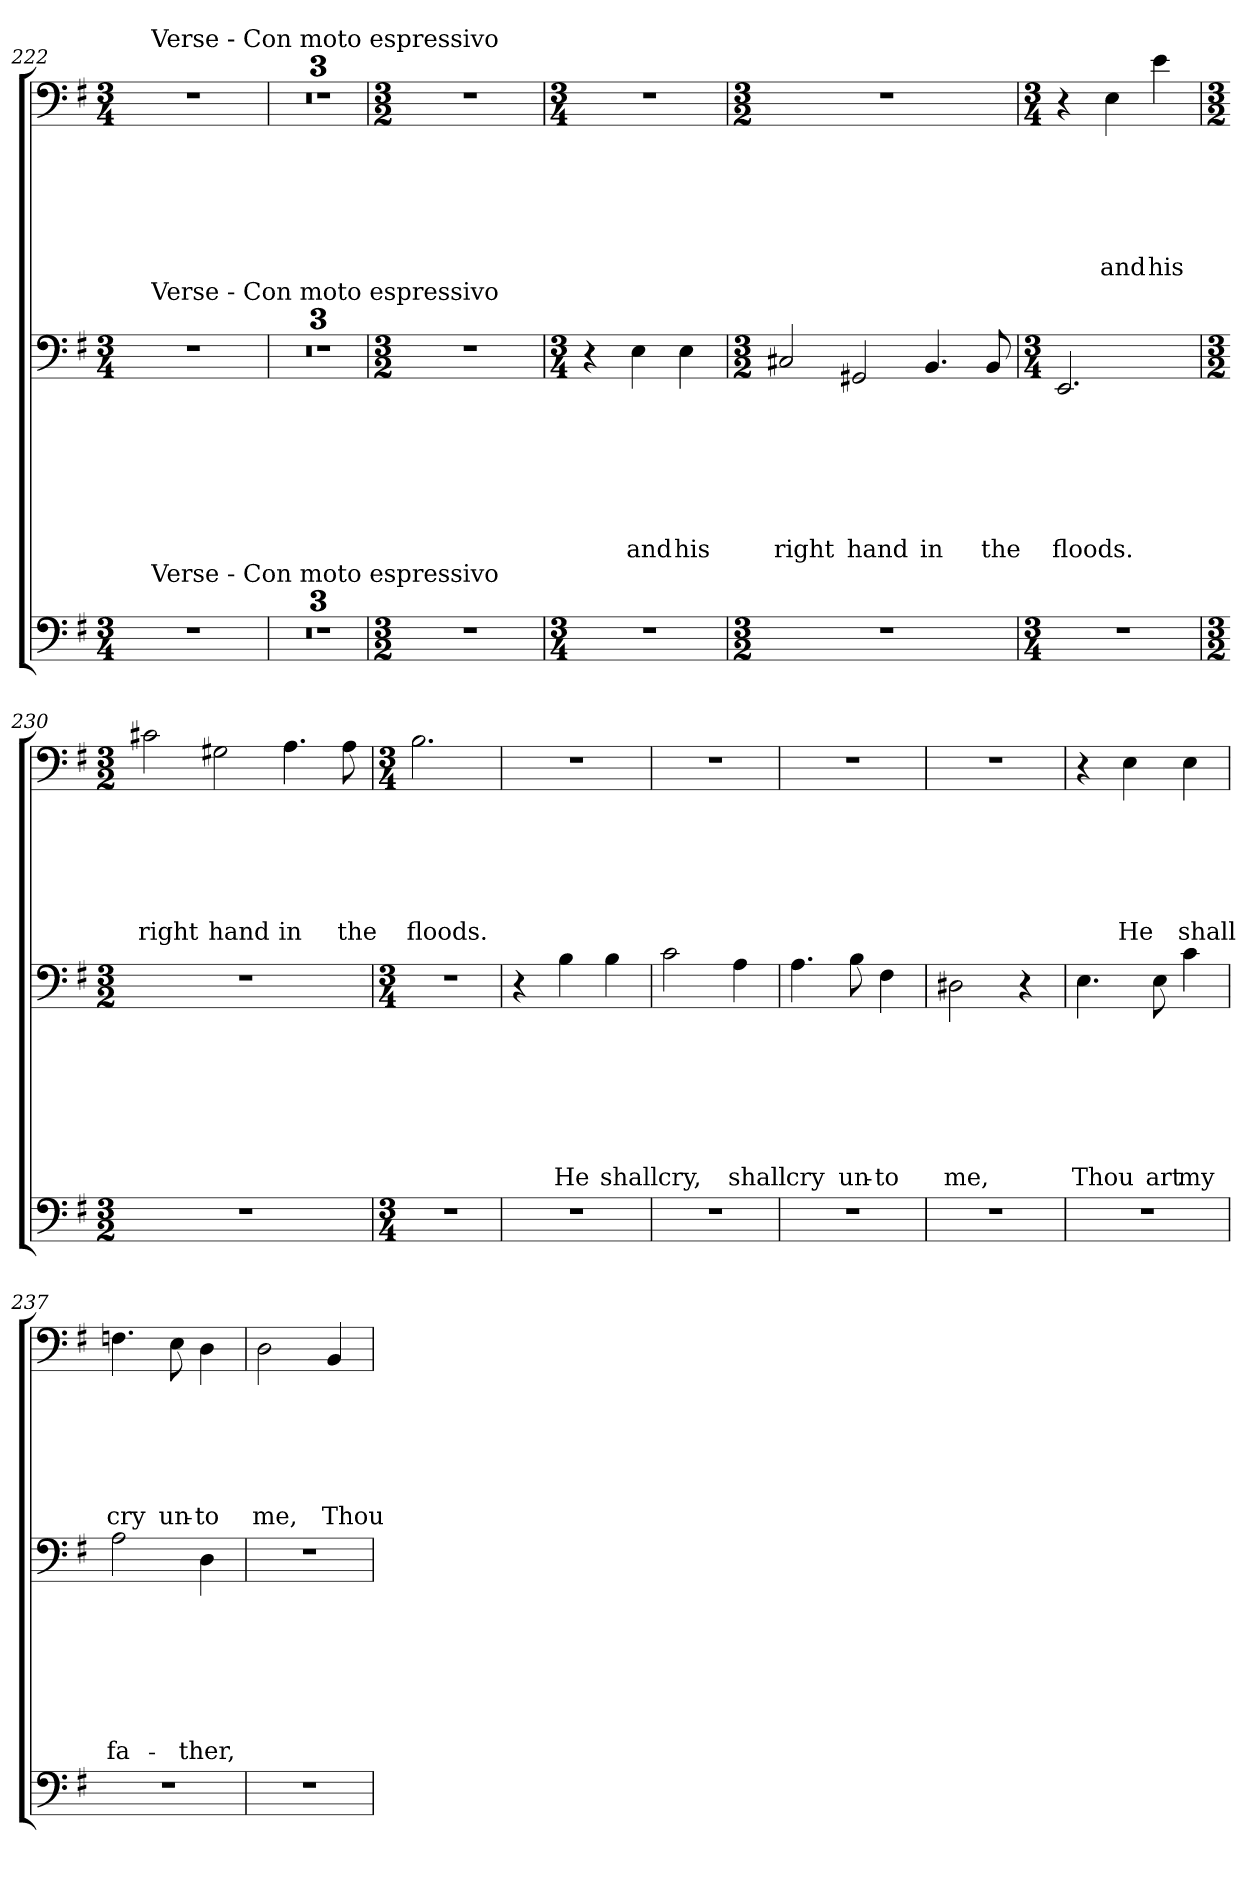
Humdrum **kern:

**kern	**kern	**text	**text	**text	**text	**text	**text	**text	**kern	**text	**text	**text	**text	**text	**text
*part3	*part2	*part2	*part2	*part2	*part2	*part2	*part2	*part2	*part1	*part1	*part1	*part1	*part1	*part1	*part1
*staff3	*staff2	*staff2	*staff2	*staff2	*staff2	*staff2	*staff2	*staff2	*staff1	*staff1	*staff1	*staff1	*staff1	*staff1	*staff1
*clefF4	*clefF4	*	*	*	*	*	*	*	*clefF4	*	*	*	*	*	*
*k[f#]	*k[f#]	*	*	*	*	*	*	*	*k[f#]	*	*	*	*	*	*
*G:	*G:	*	*	*	*	*	*	*	*G:	*	*	*	*	*	*
*M3/4	*M3/4	*	*	*	*	*	*	*	*M3/4	*	*	*	*	*	*
=222	=222	=222	=222	=222	=222	=222	=222	=222	=222	=222	=222	=222	=222	=222	=222
*^	*^	*	*	*	*	*	*	*	*^	*	*	*	*	*	*
2.r	16.ryy	2.r	16.ryy	.	.	.	.	.	.	.	2.r	16.ryy	.	.	.	.	.	.
!	!	!	!	!	!	!	!	!	!	!	!	!LO:TX:a:t=Verse - Con moto espressivo	!	!	!	!	!	!
!	!	!	!LO:TX:a:t=Verse - Con moto espressivo	!	!	!	!	!	!	!	!	!	!	!	!	!	!	!
!	!LO:TX:a:t=Verse - Con moto espressivo	!	!	!	!	!	!	!	!	!	!	!	!	!	!	!	!	!
.	2ryy	.	2ryy	.	.	.	.	.	.	.	.	2ryy	.	.	.	.	.	.
.	8ryy	.	8ryy	.	.	.	.	.	.	.	.	8ryy	.	.	.	.	.	.
.	32ryy	.	32ryy	.	.	.	.	.	.	.	.	32ryy	.	.	.	.	.	.
*v	*v	*	*	*	*	*	*	*	*	*	*v	*v	*	*	*	*	*	*
*	*v	*v	*	*	*	*	*	*	*	*	*	*	*	*	*	*
=223	=223	=223	=223	=223	=223	=223	=223	=223	=223	=223	=223	=223	=223	=223	=223
2.r	2.r	.	.	.	.	.	.	.	2.r	.	.	.	.	.	.
=224	=224	=224	=224	=224	=224	=224	=224	=224	=224	=224	=224	=224	=224	=224	=224
2.r	2.r	.	.	.	.	.	.	.	2.r	.	.	.	.	.	.
=225	=225	=225	=225	=225	=225	=225	=225	=225	=225	=225	=225	=225	=225	=225	=225
2.r	2.r	.	.	.	.	.	.	.	2.r	.	.	.	.	.	.
=226	=226	=226	=226	=226	=226	=226	=226	=226	=226	=226	=226	=226	=226	=226	=226
*M3/2	*M3/2	*	*	*	*	*	*	*	*M3/2	*	*	*	*	*	*
1.r	1.r	.	.	.	.	.	.	.	1.r	.	.	.	.	.	.
!!LO:PB:g=z
=227	=227	=227	=227	=227	=227	=227	=227	=227	=227	=227	=227	=227	=227	=227	=227
*M3/4	*M3/4	*	*	*	*	*	*	*	*M3/4	*	*	*	*	*	*
2.r	4r	.	.	.	.	.	.	.	2.r	.	.	.	.	.	.
!	!	!	!	!	!	!	!	!LO:LY:b	!	!	!	!	!	!	!
.	4E\	.	.	.	.	.	.	and	.	.	.	.	.	.	.
!	!	!	!	!	!	!	!	!LO:LY:b	!	!	!	!	!	!	!
.	4E\	.	.	.	.	.	.	his	.	.	.	.	.	.	.
=228	=228	=228	=228	=228	=228	=228	=228	=228	=228	=228	=228	=228	=228	=228	=228
*M3/2	*M3/2	*	*	*	*	*	*	*	*M3/2	*	*	*	*	*	*
!	!	!	!	!	!	!	!	!LO:LY:b	!	!	!	!	!	!	!
1.r	2C#X/	.	.	.	.	.	.	right	1.r	.	.	.	.	.	.
!	!	!	!	!	!	!	!	!LO:LY:b	!	!	!	!	!	!	!
.	2GG#X/	.	.	.	.	.	.	hand	.	.	.	.	.	.	.
!	!	!	!	!	!	!	!	!LO:LY:b	!	!	!	!	!	!	!
.	4.BB/	.	.	.	.	.	.	in	.	.	.	.	.	.	.
!	!	!	!	!	!	!	!	!LO:LY:b	!	!	!	!	!	!	!
.	8BB/	.	.	.	.	.	.	the	.	.	.	.	.	.	.
=229	=229	=229	=229	=229	=229	=229	=229	=229	=229	=229	=229	=229	=229	=229	=229
*M3/4	*M3/4	*	*	*	*	*	*	*	*M3/4	*	*	*	*	*	*
!	!	!	!	!	!	!	!	!LO:LY:b	!	!	!	!	!	!	!
2.r	2.EE/	.	.	.	.	.	.	floods.	4r	.	.	.	.	.	.
!	!	!	!	!	!	!	!	!	!	!	!	!	!	!	!LO:LY:b
.	.	.	.	.	.	.	.	.	4E\	.	.	.	.	.	and
!	!	!	!	!	!	!	!	!	!	!	!	!	!	!	!LO:LY:b
.	.	.	.	.	.	.	.	.	4e\	.	.	.	.	.	his
=230	=230	=230	=230	=230	=230	=230	=230	=230	=230	=230	=230	=230	=230	=230	=230
*M3/2	*M3/2	*	*	*	*	*	*	*	*M3/2	*	*	*	*	*	*
!	!	!	!	!	!	!	!	!	!	!	!	!	!	!	!LO:LY:b
1.r	1.r	.	.	.	.	.	.	.	2c#X\	.	.	.	.	.	right
!	!	!	!	!	!	!	!	!	!	!	!	!	!	!	!LO:LY:b
.	.	.	.	.	.	.	.	.	2G#X\	.	.	.	.	.	hand
!	!	!	!	!	!	!	!	!	!	!	!	!	!	!	!LO:LY:b
.	.	.	.	.	.	.	.	.	4.A\	.	.	.	.	.	in
!	!	!	!	!	!	!	!	!	!	!	!	!	!	!	!LO:LY:b
.	.	.	.	.	.	.	.	.	8A\	.	.	.	.	.	the
=231	=231	=231	=231	=231	=231	=231	=231	=231	=231	=231	=231	=231	=231	=231	=231
*M3/4	*M3/4	*	*	*	*	*	*	*	*M3/4	*	*	*	*	*	*
!	!	!	!	!	!	!	!	!	!	!	!	!	!	!	!LO:LY:b
2.r	2.r	.	.	.	.	.	.	.	2.B\	.	.	.	.	.	floods.
=232	=232	=232	=232	=232	=232	=232	=232	=232	=232	=232	=232	=232	=232	=232	=232
2.r	4r	.	.	.	.	.	.	.	2.r	.	.	.	.	.	.
!	!	!	!	!	!	!	!	!LO:LY:b	!	!	!	!	!	!	!
.	4B\	.	.	.	.	.	.	He	.	.	.	.	.	.	.
!	!	!	!	!	!	!	!	!LO:LY:b	!	!	!	!	!	!	!
.	4B\	.	.	.	.	.	.	shall	.	.	.	.	.	.	.
!!LO:LB:g=z
=233	=233	=233	=233	=233	=233	=233	=233	=233	=233	=233	=233	=233	=233	=233	=233
!	!	!	!	!	!	!	!	!LO:LY:b	!	!	!	!	!	!	!
2.r	2c\	.	.	.	.	.	.	cry,	2.r	.	.	.	.	.	.
!	!	!	!	!	!	!	!	!LO:LY:b	!	!	!	!	!	!	!
.	4A\	.	.	.	.	.	.	shall	.	.	.	.	.	.	.
=234	=234	=234	=234	=234	=234	=234	=234	=234	=234	=234	=234	=234	=234	=234	=234
!	!	!	!	!	!	!	!	!LO:LY:b	!	!	!	!	!	!	!
2.r	4.A\	.	.	.	.	.	.	cry	2.r	.	.	.	.	.	.
!	!	!	!	!	!	!	!	!LO:LY:b	!	!	!	!	!	!	!
.	8B\	.	.	.	.	.	.	un-	.	.	.	.	.	.	.
!	!	!	!	!	!	!	!	!LO:LY:b	!	!	!	!	!	!	!
.	4F#\	.	.	.	.	.	.	-to	.	.	.	.	.	.	.
=235	=235	=235	=235	=235	=235	=235	=235	=235	=235	=235	=235	=235	=235	=235	=235
!	!	!	!	!	!	!	!	!LO:LY:b	!	!	!	!	!	!	!
2.r	2D#X\	.	.	.	.	.	.	me,	2.r	.	.	.	.	.	.
.	4r	.	.	.	.	.	.	.	.	.	.	.	.	.	.
=236	=236	=236	=236	=236	=236	=236	=236	=236	=236	=236	=236	=236	=236	=236	=236
!	!	!	!	!	!	!	!	!LO:LY:b	!	!	!	!	!	!	!
2.r	4.E\	.	.	.	.	.	.	Thou	4r	.	.	.	.	.	.
!	!	!	!	!	!	!	!	!	!	!	!	!	!	!	!LO:LY:b
.	.	.	.	.	.	.	.	.	4E\	.	.	.	.	.	He
!	!	!	!	!	!	!	!	!LO:LY:b	!	!	!	!	!	!	!
.	8E\	.	.	.	.	.	.	art	.	.	.	.	.	.	.
!	!	!	!	!	!	!	!	!LO:LY:b	!	!	!	!	!	!	!LO:LY:b
.	4c\	.	.	.	.	.	.	my	4E\	.	.	.	.	.	shall
=237	=237	=237	=237	=237	=237	=237	=237	=237	=237	=237	=237	=237	=237	=237	=237
!	!	!	!	!	!	!	!	!LO:LY:b	!	!	!	!	!	!	!LO:LY:b
2.r	2A\	.	.	.	.	.	.	fa-	4.Fn\	.	.	.	.	.	cry
!	!	!	!	!	!	!	!	!	!	!	!	!	!	!	!LO:LY:b
.	.	.	.	.	.	.	.	.	8E\	.	.	.	.	.	un-
!	!	!	!	!	!	!	!	!LO:LY:b	!	!	!	!	!	!	!LO:LY:b
.	4D\	.	.	.	.	.	.	-ther,	4D\	.	.	.	.	.	-to
=238	=238	=238	=238	=238	=238	=238	=238	=238	=238	=238	=238	=238	=238	=238	=238
!	!	!	!	!	!	!	!	!	!	!	!	!	!	!	!LO:LY:b
2.r	2.r	.	.	.	.	.	.	.	2D\	.	.	.	.	.	me,
!	!	!	!	!	!	!	!	!	!	!	!	!	!	!	!LO:LY:b
.	.	.	.	.	.	.	.	.	4BB/	.	.	.	.	.	Thou
=	=	=	=	=	=	=	=	=	=	=	=	=	=	=	=
*-	*-	*-	*-	*-	*-	*-	*-	*-	*-	*-	*-	*-	*-	*-	*-
